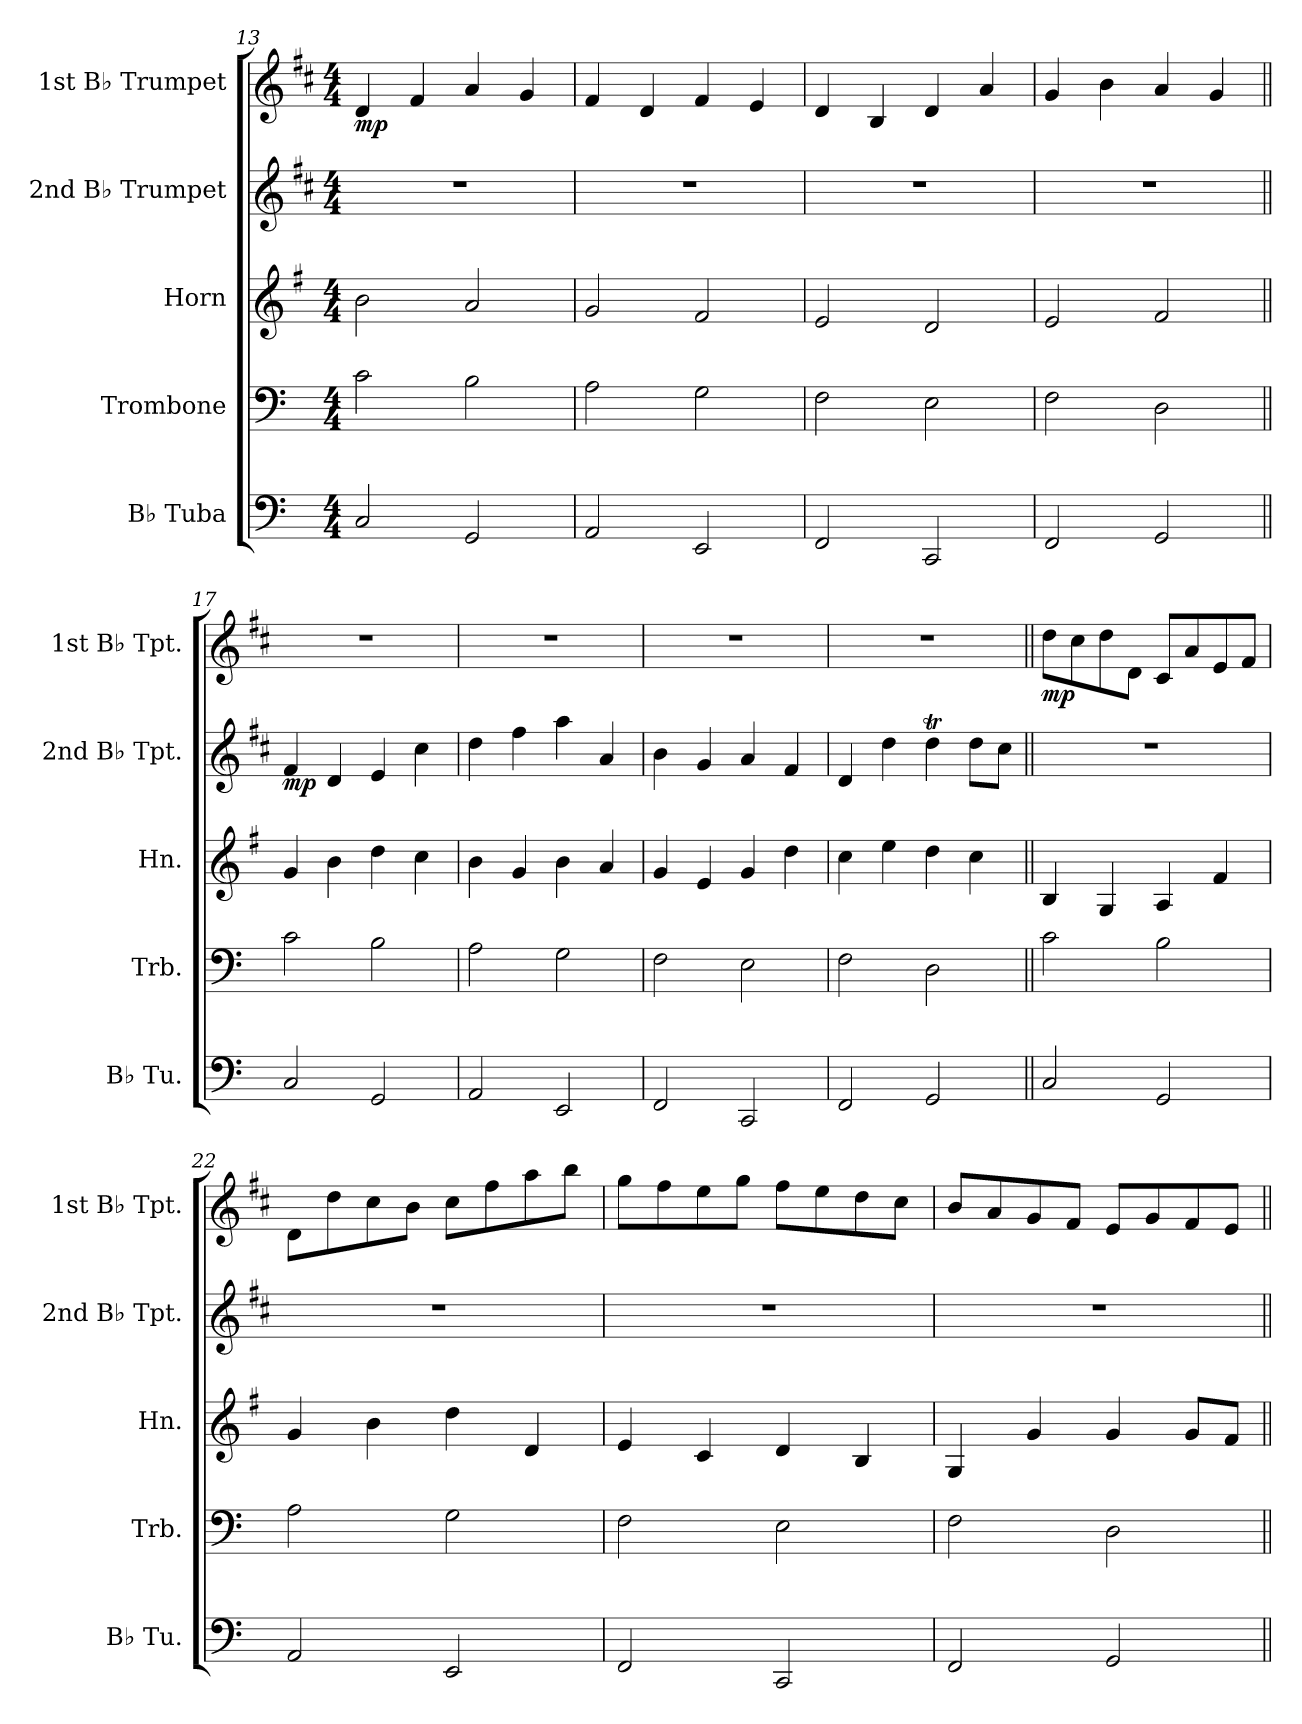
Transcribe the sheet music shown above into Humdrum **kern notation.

**kern	**kern	**kern	**kern	**dynam	**kern	**dynam
*part5	*part4	*part3	*part2	*part2	*part1	*part1
*staff5	*staff4	*staff3	*staff2	*staff2	*staff1	*staff1
*I"B♭ Tuba	*I"Trombone	*I"Horn	*I"2nd B♭ Trumpet	*	*I"1st B♭ Trumpet	*
*I'B♭ Tu.	*I'Trb.	*I'Hn.	*I'2nd B♭ Tpt.	*	*I'1st B♭ Tpt.	*
!!LO:LB:g=z
*clefF4	*clefF4	*clefG2	*clefG2	*	*clefG2	*
*	*	*ITrd4c7	*ITrd1c2	*	*ITrd1c2	*
*k[]	*k[]	*k[]	*k[]	*	*k[]	*
*C:	*C:	*C:	*C:	*	*C:	*
*M4/4	*M4/4	*M4/4	*M4/4	*	*M4/4	*
=13	=13	=13	=13	=13	=13	=13
!	!	!	!	!	!	!LO:DY:b
2C/	2c\	2e\	1r	.	4c/	mp
.	.	.	.	.	4e/	.
2GG/	2B\	2d/	.	.	4g/	.
.	.	.	.	.	4f/	.
=14	=14	=14	=14	=14	=14	=14
2AA/	2A\	2c/	1r	.	4e/	.
.	.	.	.	.	4c/	.
2EE/	2G\	2B/	.	.	4e/	.
.	.	.	.	.	4d/	.
=15	=15	=15	=15	=15	=15	=15
2FF/	2F\	2A/	1r	.	4c/	.
.	.	.	.	.	4A/	.
2CC/	2E\	2G/	.	.	4c/	.
.	.	.	.	.	4g/	.
=16	=16	=16	=16	=16	=16	=16
2FF/	2F\	2A/	1r	.	4f/	.
.	.	.	.	.	4a\	.
2GG/	2D\	2B/	.	.	4g/	.
.	.	.	.	.	4f/	.
=17||	=17||	=17||	=17||	=17||	=17||	=17||
!	!	!	!	!LO:DY:b	!	!
2C/	2c\	4c/	4e/	mp	1r	.
.	.	4e\	4c/	.	.	.
2GG/	2B\	4g\	4d/	.	.	.
.	.	4f\	4b\	.	.	.
=18	=18	=18	=18	=18	=18	=18
2AA/	2A\	4e\	4cc\	.	1r	.
.	.	4c/	4ee\	.	.	.
2EE/	2G\	4e\	4gg\	.	.	.
.	.	4d/	4g/	.	.	.
=19	=19	=19	=19	=19	=19	=19
2FF/	2F\	4c/	4a\	.	1r	.
.	.	4A/	4f/	.	.	.
2CC/	2E\	4c/	4g/	.	.	.
.	.	4g\	4e/	.	.	.
=20	=20	=20	=20	=20	=20	=20
2FF/	2F\	4f\	4c/	.	1r	.
.	.	4a\	4cc\	.	.	.
2GG/	2D\	4g\	4ccT\	.	.	.
.	.	4f\	8cc\L	.	.	.
.	.	.	8b\J	.	.	.
!!LO:PB:g=z
=21||	=21||	=21||	=21||	=21||	=21||	=21||
!	!	!	!	!	!	!LO:DY:b
2C/	2c\	4E/	1r	.	8cc\L	mp
.	.	.	.	.	8b\	.
.	.	4C/	.	.	8cc\	.
.	.	.	.	.	8c\J	.
2GG/	2B\	4D/	.	.	8B/L	.
.	.	.	.	.	8g/	.
.	.	4B/	.	.	8d/	.
.	.	.	.	.	8e/J	.
=22	=22	=22	=22	=22	=22	=22
2AA/	2A\	4c/	1r	.	8c\L	.
.	.	.	.	.	8cc\	.
.	.	4e\	.	.	8b\	.
.	.	.	.	.	8a\J	.
2EE/	2G\	4g\	.	.	8b\L	.
.	.	.	.	.	8ee\	.
.	.	4G/	.	.	8gg\	.
.	.	.	.	.	8aa\J	.
=23	=23	=23	=23	=23	=23	=23
2FF/	2F\	4A/	1r	.	8ff\L	.
.	.	.	.	.	8ee\	.
.	.	4F/	.	.	8dd\	.
.	.	.	.	.	8ff\J	.
2CC/	2E\	4G/	.	.	8ee\L	.
.	.	.	.	.	8dd\	.
.	.	4E/	.	.	8cc\	.
.	.	.	.	.	8b\J	.
=24	=24	=24	=24	=24	=24	=24
2FF/	2F\	4C/	1r	.	8a/L	.
.	.	.	.	.	8g/	.
.	.	4c/	.	.	8f/	.
.	.	.	.	.	8e/J	.
2GG/	2D\	4c/	.	.	8d/L	.
.	.	.	.	.	8f/	.
.	.	8c/L	.	.	8e/	.
.	.	8B/J	.	.	8d/J	.
=||	=||	=||	=||	=||	=||	=||
*-	*-	*-	*-	*-	*-	*-
